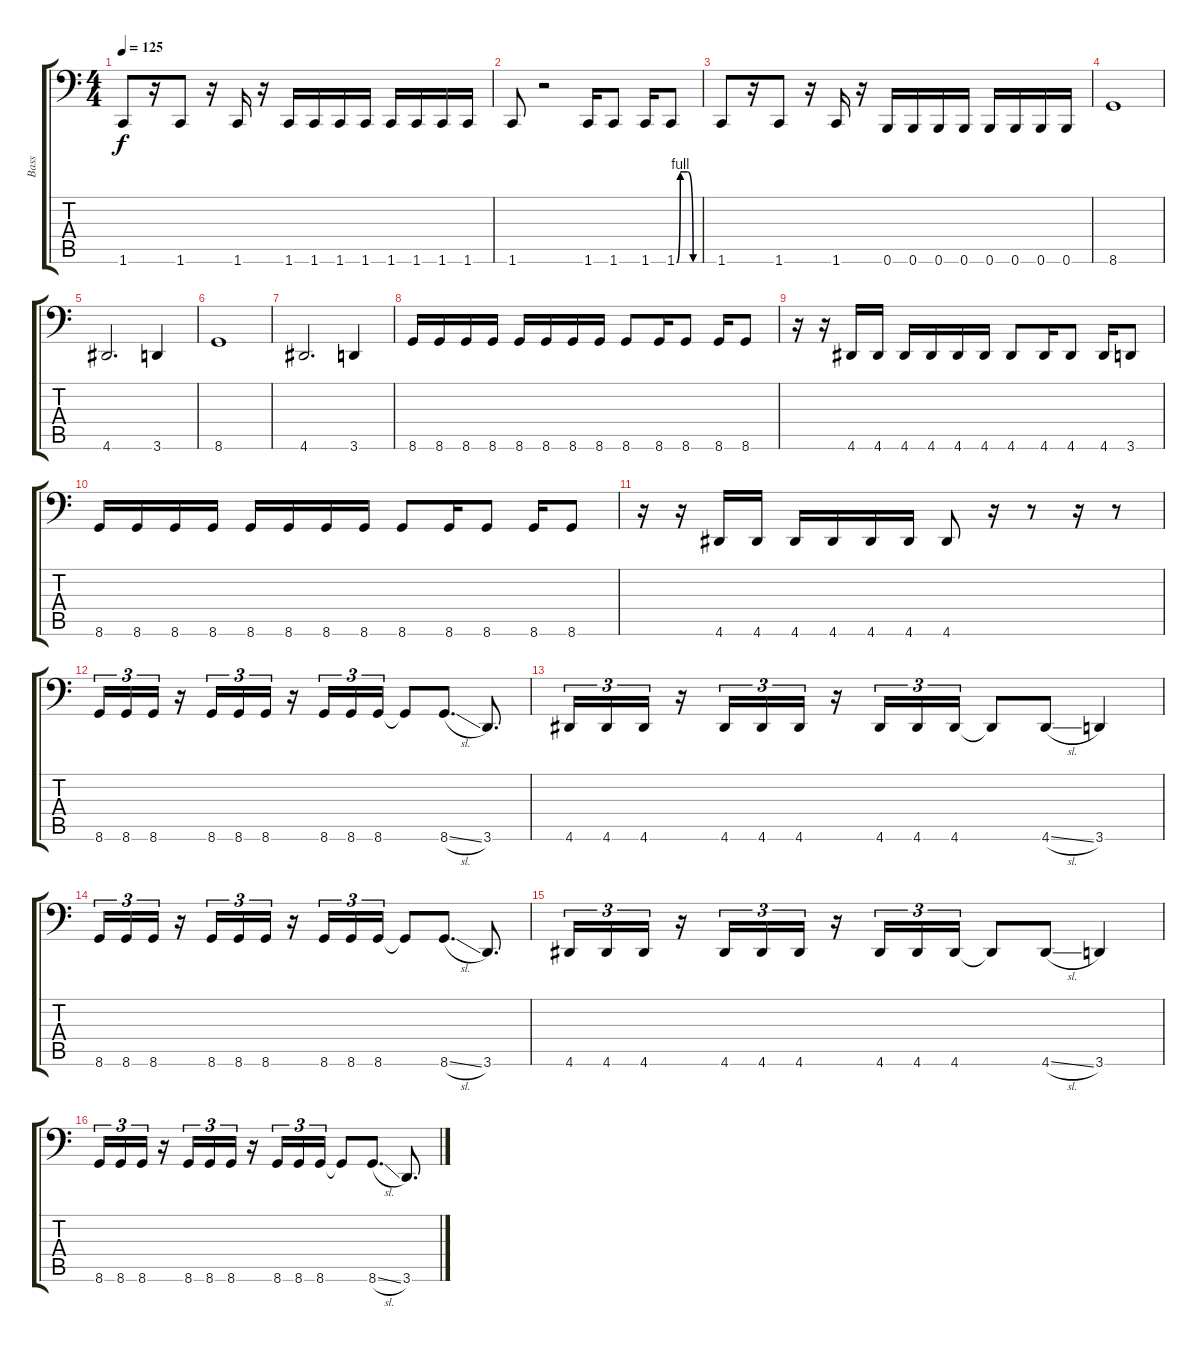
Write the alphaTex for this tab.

\track ("Bass" "Bass") {instrument electricbasspick}
\staff {score tabs}
\tuning (Db3 Ab2 E2 B1 Gb1 B0) {hide}
\ts (4 4)
\tempo 125
\clef f4
\ks c
1.6.8{dy f} r.16 1.6.8 r.16 1.6.16 r.16 1.6.16 1.6.16 1.6.16 1.6.16 1.6.16 1.6.16 1.6.16 1.6.16 |
1.6.8 r.2 1.6.16 1.6.8 1.6.16 1.6{be (custom 0 0 10 4 20 4 30 4 45 0 60 0)}.8 |
1.6.8 r.16 1.6.8 r.16 1.6.16 r.16 0.6.16 0.6.16 0.6.16 0.6.16 0.6.16 0.6.16 0.6.16 0.6.16 |
8.6.1 |
4.6.2{d} 3.6.4 |
8.6.1 |
4.6.2{d} 3.6.4 |
8.6.16 8.6.16 8.6.16 8.6.16 8.6.16 8.6.16 8.6.16 8.6.16 8.6.8 8.6.16 8.6.8 8.6.16 8.6.8 |
r.16 r.16 4.6.16 4.6.16 4.6.16 4.6.16 4.6.16 4.6.16 4.6.8 4.6.16 4.6.8 4.6.16 3.6.8 |
8.6.16 8.6.16 8.6.16 8.6.16 8.6.16 8.6.16 8.6.16 8.6.16 8.6.8 8.6.16 8.6.8 8.6.16 8.6.8 |
r.16 r.16 4.6.16 4.6.16 4.6.16 4.6.16 4.6.16 4.6.16 4.6.8 r.16 r.8 r.16 r.8 |
8.6.16{tu (3 2) volume 14} 8.6.16{tu (3 2)} 8.6.16{tu (3 2)} r.16 8.6.16{tu (3 2)} 8.6.16{tu (3 2)} 8.6.16{tu (3 2)} r.16 8.6.16{tu (3 2)} 8.6.16{tu (3 2)} 8.6.16{tu (3 2)} 8.6{t}.8 8.6{sl}.8{d} 3.6.8{d} |
4.6.16{tu (3 2)} 4.6.16{tu (3 2)} 4.6.16{tu (3 2)} r.16 4.6.16{tu (3 2)} 4.6.16{tu (3 2)} 4.6.16{tu (3 2)} r.16 4.6.16{tu (3 2)} 4.6.16{tu (3 2)} 4.6.16{tu (3 2)} 4.6{t}.8 4.6{sl}.8 3.6.4 |
8.6.16{tu (3 2)} 8.6.16{tu (3 2)} 8.6.16{tu (3 2)} r.16 8.6.16{tu (3 2)} 8.6.16{tu (3 2)} 8.6.16{tu (3 2)} r.16 8.6.16{tu (3 2)} 8.6.16{tu (3 2)} 8.6.16{tu (3 2)} 8.6{t}.8 8.6{sl}.8{d} 3.6.8{d} |
4.6.16{tu (3 2)} 4.6.16{tu (3 2)} 4.6.16{tu (3 2)} r.16 4.6.16{tu (3 2)} 4.6.16{tu (3 2)} 4.6.16{tu (3 2)} r.16 4.6.16{tu (3 2)} 4.6.16{tu (3 2)} 4.6.16{tu (3 2)} 4.6{t}.8 4.6{sl}.8 3.6.4 |
8.6.16{tu (3 2)} 8.6.16{tu (3 2)} 8.6.16{tu (3 2)} r.16 8.6.16{tu (3 2)} 8.6.16{tu (3 2)} 8.6.16{tu (3 2)} r.16 8.6.16{tu (3 2)} 8.6.16{tu (3 2)} 8.6.16{tu (3 2)} 8.6{t}.8 8.6{sl}.8{d} 3.6.8{d}
